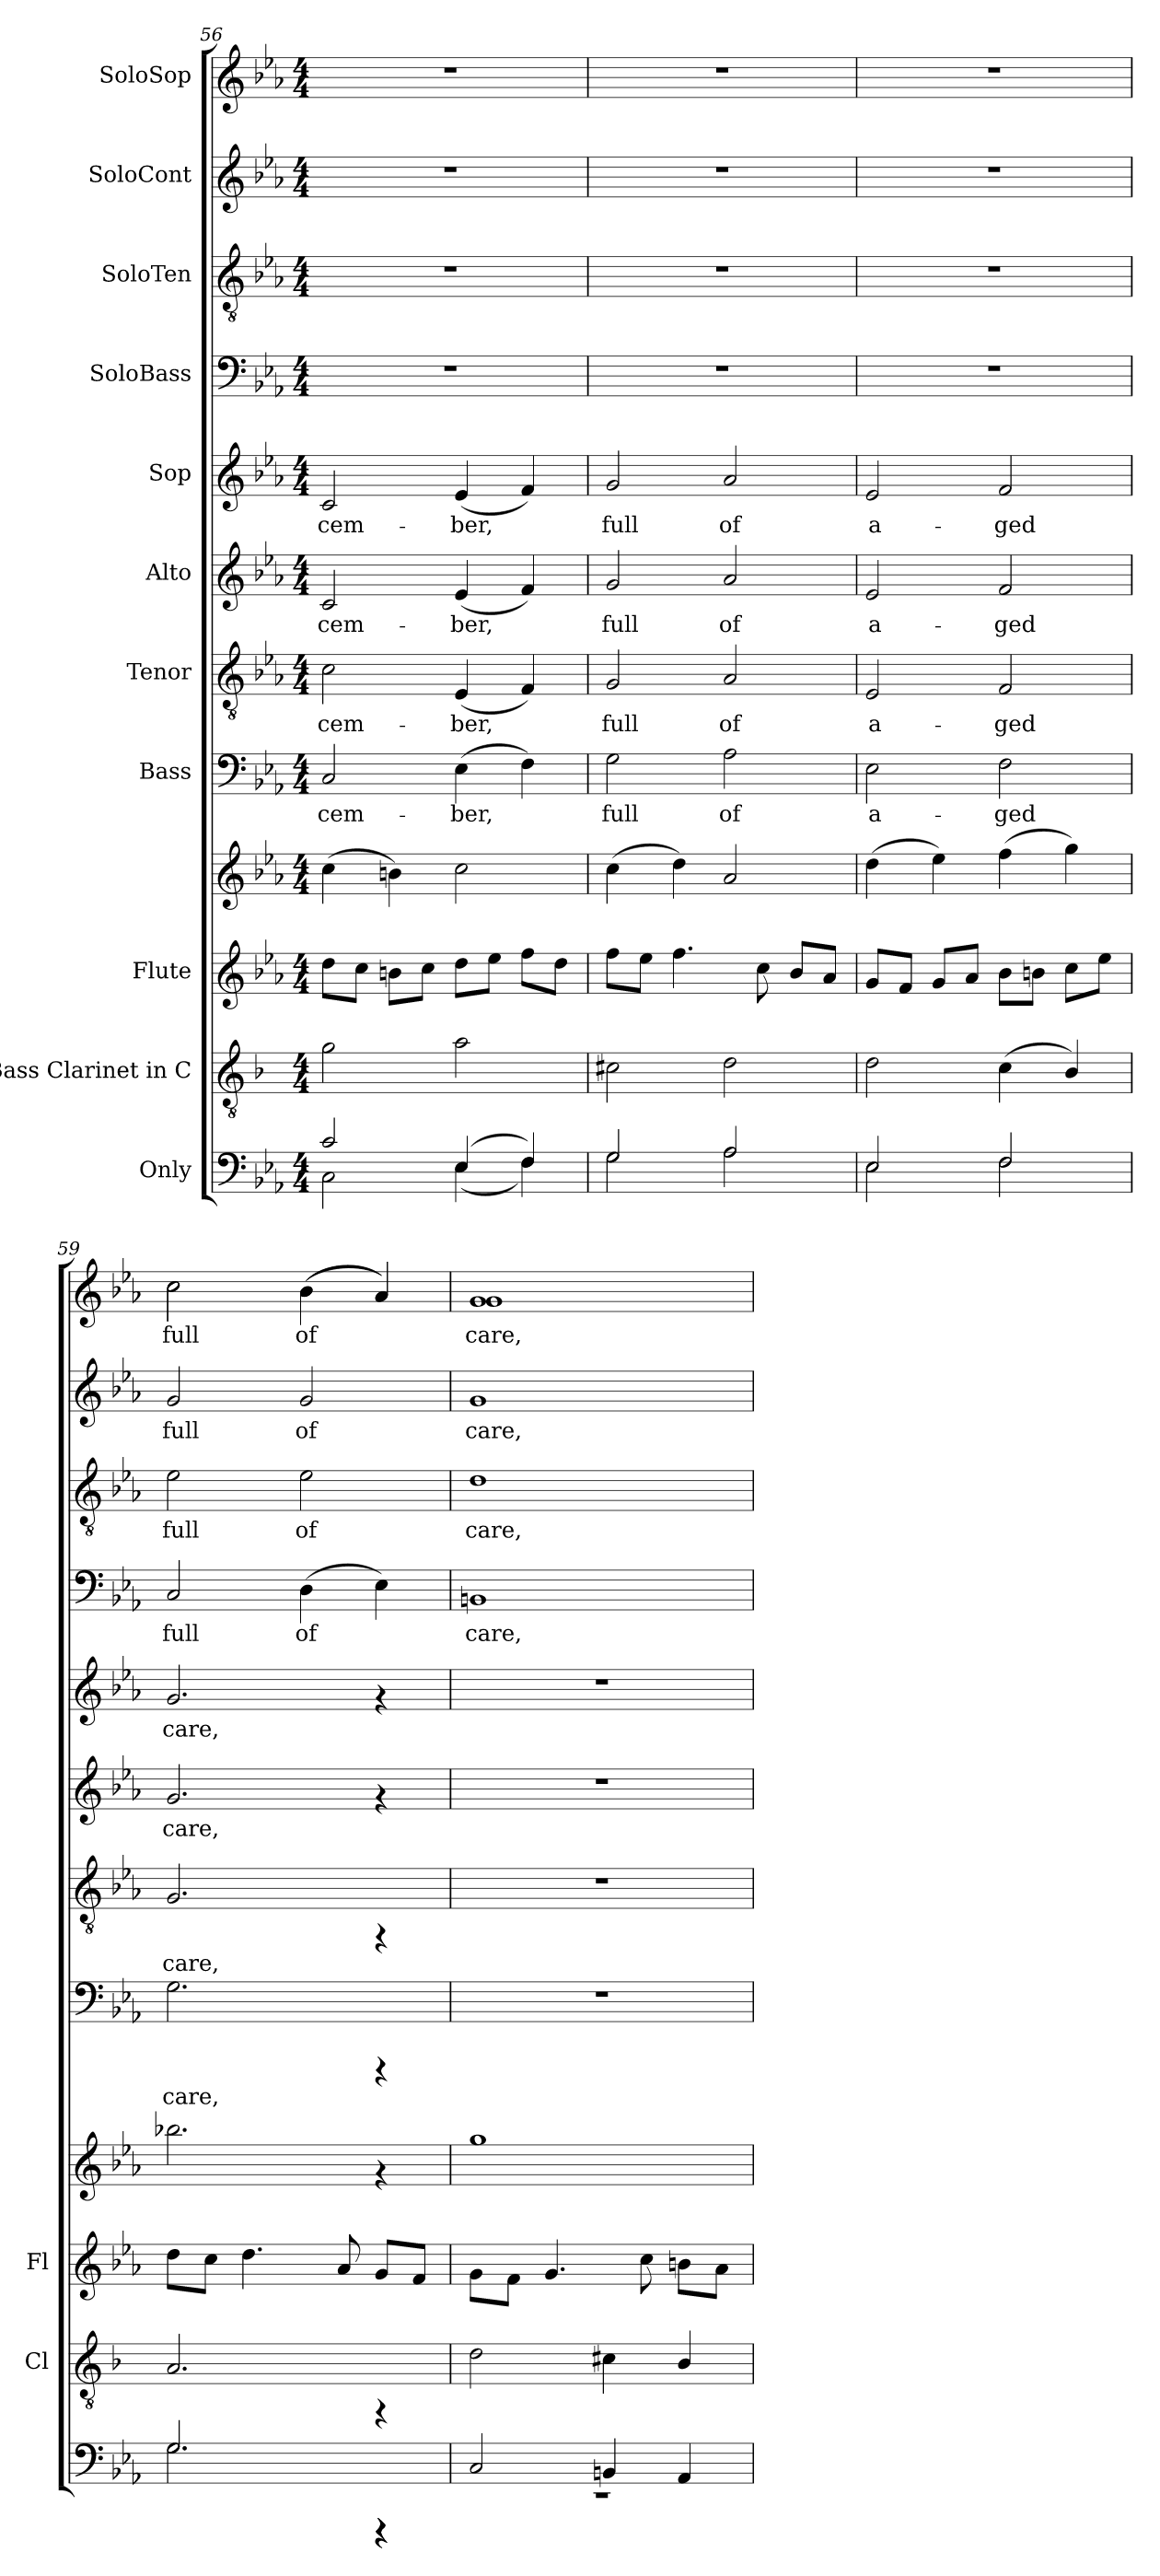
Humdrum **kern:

**kern	**kern	**kern	**kern	**kern	**text	**kern	**text	**kern	**text	**kern	**text	**kern	**text	**kern	**text	**kern	**text	**kern	**text
*part11	*part10	*part9	*part9	*part8	*part8	*part7	*part7	*part6	*part6	*part5	*part5	*part4	*part4	*part3	*part3	*part2	*part2	*part1	*part1
*staff12	*staff11	*staff10	*staff9	*staff8	*staff8	*staff7	*staff7	*staff6	*staff6	*staff5	*staff5	*staff4	*staff4	*staff3	*staff3	*staff2	*staff2	*staff1	*staff1
*I"Only	*I"Bass Clarinet in C	*I"Flute	*	*I"Bass	*	*I"Tenor	*	*I"Alto	*	*I"Sop	*	*I"SoloBass	*	*I"SoloTen	*	*I"SoloCont	*	*I"SoloSop	*
*	*I'Cl	*I'Fl	*	*	*	*	*	*	*	*	*	*	*	*	*	*	*	*	*
*clefF4	*clefGv2	*clefG2	*clefG2	*clefF4	*	*clefGv2	*	*clefG2	*	*clefG2	*	*clefF4	*	*clefGv2	*	*clefG2	*	*clefG2	*
*	*ITrd1c2	*	*	*	*	*	*	*	*	*	*	*	*	*	*	*	*	*	*
*k[b-e-a-]	*k[b-e-a-]	*k[b-e-a-]	*k[b-e-a-]	*k[b-e-a-]	*	*k[b-e-a-]	*	*k[b-e-a-]	*	*k[b-e-a-]	*	*k[b-e-a-]	*	*k[b-e-a-]	*	*k[b-e-a-]	*	*k[b-e-a-]	*
*E-:	*E-:	*E-:	*E-:	*E-:	*	*E-:	*	*E-:	*	*E-:	*	*E-:	*	*E-:	*	*E-:	*	*E-:	*
*M4/4	*M4/4	*M4/4	*M4/4	*M4/4	*	*M4/4	*	*M4/4	*	*M4/4	*	*M4/4	*	*M4/4	*	*M4/4	*	*M4/4	*
=56	=56	=56	=56	=56	=56	=56	=56	=56	=56	=56	=56	=56	=56	=56	=56	=56	=56	=56	=56
*^	*	*	*	*	*	*	*	*	*	*	*	*	*	*	*	*	*	*	*
!	!	!	!	!	!	!LO:LY:b	!	!LO:LY:b:cj	!	!LO:LY:b:cj	!	!LO:LY:b:cj	!	!	!	!	!	!	!	!
2c/	2C\	2f\	8dd\L	(>4cc\	2C/	-cem-	2c\	-cem-	2c/	-cem-	2c/	-cem-	1r	.	1r	.	1r	.	1r	.
.	.	.	8cc\J	.	.	.	.	.	.	.	.	.	.	.	.	.	.	.	.	.
.	.	.	8bn\L	4bn\)	.	.	.	.	.	.	.	.	.	.	.	.	.	.	.	.
.	.	.	8cc\J	.	.	.	.	.	.	.	.	.	.	.	.	.	.	.	.	.
!	!	!	!	!	!	!LO:LY:b	!	!LO:LY:b:cj	!	!LO:LY:b:cj	!	!LO:LY:b:cj	!	!	!	!	!	!	!	!
(<4E-/	(>4E-\	2g\	8dd\L	2cc\	(>4E-\	-ber,	(<4E-/	-ber,	(<4e-/	-ber,	(<4e-/	-ber,	.	.	.	.	.	.	.	.
.	.	.	8ee-\J	.	.	.	.	.	.	.	.	.	.	.	.	.	.	.	.	.
!	!	!	!	!	!	!LO:LY:b	!	!LO:LY:b:cj	!	!LO:LY:b:cj	!	!LO:LY:b:cj	!	!	!	!	!	!	!	!
4F/)	4F\)	.	8ff\L	.	4F\)	.	4F/)	.	4f/)	.	4f/)	.	.	.	.	.	.	.	.	.
.	.	.	8dd\J	.	.	.	.	.	.	.	.	.	.	.	.	.	.	.	.	.
=57	=57	=57	=57	=57	=57	=57	=57	=57	=57	=57	=57	=57	=57	=57	=57	=57	=57	=57	=57	=57
!	!	!	!	!	!	!LO:LY:b	!	!LO:LY:b:cj	!	!LO:LY:b:cj	!	!LO:LY:b:cj	!	!	!	!	!	!	!	!
2G/	2G\	2Bn\	8ff\L	(>4cc\	2G\	full	2G/	full	2g/	full	2g/	full	1r	.	1r	.	1r	.	1r	.
.	.	.	8ee-\J	.	.	.	.	.	.	.	.	.	.	.	.	.	.	.	.	.
.	.	.	4.ff\	4dd\)	.	.	.	.	.	.	.	.	.	.	.	.	.	.	.	.
!	!	!	!	!	!	!LO:LY:b	!	!LO:LY:b:cj	!	!LO:LY:b:cj	!	!LO:LY:b:cj	!	!	!	!	!	!	!	!
2A-/	2A-\	2c\	.	2a-/	2A-\	of	2A-/	of	2a-/	of	2a-/	of	.	.	.	.	.	.	.	.
.	.	.	8cc\	.	.	.	.	.	.	.	.	.	.	.	.	.	.	.	.	.
.	.	.	8b-/L	.	.	.	.	.	.	.	.	.	.	.	.	.	.	.	.	.
.	.	.	8a-/J	.	.	.	.	.	.	.	.	.	.	.	.	.	.	.	.	.
!!LO:PB:g=z
=58	=58	=58	=58	=58	=58	=58	=58	=58	=58	=58	=58	=58	=58	=58	=58	=58	=58	=58	=58	=58
!	!	!	!	!	!	!LO:LY:b	!	!LO:LY:b:cj	!	!LO:LY:b:cj	!	!LO:LY:b:cj	!	!	!	!	!	!	!	!
2E-/	2E-\	2c\	8g/L	(>4dd\	2E-\	a-	2E-/	a-	2e-/	a-	2e-/	a-	1r	.	1r	.	1r	.	1r	.
.	.	.	8f/J	.	.	.	.	.	.	.	.	.	.	.	.	.	.	.	.	.
.	.	.	8g/L	4ee-\)	.	.	.	.	.	.	.	.	.	.	.	.	.	.	.	.
.	.	.	8a-/J	.	.	.	.	.	.	.	.	.	.	.	.	.	.	.	.	.
!	!	!	!	!	!	!LO:LY:b	!	!LO:LY:b:cj	!	!LO:LY:b:cj	!	!LO:LY:b:cj	!	!	!	!	!	!	!	!
2F/	2F\	(>4B-\	8b-\L	(>4ff\	2F\	-ged	2F/	-ged	2f/	-ged	2f/	-ged	.	.	.	.	.	.	.	.
.	.	.	8bn\J	.	.	.	.	.	.	.	.	.	.	.	.	.	.	.	.	.
.	.	4A-/)	8cc\L	4gg\)	.	.	.	.	.	.	.	.	.	.	.	.	.	.	.	.
.	.	.	8ee-\J	.	.	.	.	.	.	.	.	.	.	.	.	.	.	.	.	.
=59	=59	=59	=59	=59	=59	=59	=59	=59	=59	=59	=59	=59	=59	=59	=59	=59	=59	=59	=59	=59
!	!	!	!	!	!	!LO:LY:b	!	!LO:LY:b:cj	!	!LO:LY:b:cj	!	!LO:LY:b:cj	!	!LO:LY:b:cj	!	!LO:LY:b:cj	!	!LO:LY:b:cj	!	!LO:LY:b:cj
*	*	*	*	*	*	*	*	*	*	*	*	*	*	*	*	*	*	*	*^	*
2.G/	2.G\	2.G/	8dd\L	2.bb-X\	2.G\	care,	2.G/	care,	2.g/	care,	2.g/	care,	2C/	full	2e-\	full	2g/	full	2cc\	2cc\	full
.	.	.	8cc\J	.	.	.	.	.	.	.	.	.	.	.	.	.	.	.	.	.	.
.	.	.	4.dd\	.	.	.	.	.	.	.	.	.	.	.	.	.	.	.	.	.	.
!	!	!	!	!	!	!	!	!	!	!	!	!	!	!LO:LY:b:cj	!	!LO:LY:b:cj	!	!LO:LY:b:cj	!	!	!LO:LY:b:cj
.	.	.	.	.	.	.	.	.	.	.	.	.	(>4D\	of	2e-\	of	2g/	of	(>4b-\	(>4b-\	of
.	.	.	8a-/	.	.	.	.	.	.	.	.	.	.	.	.	.	.	.	.	.	.
!	!	!	!	!	!	!	!	!	!	!	!	!	!	!LO:LY:b:cj	!	!	!	!	!	!	!LO:LY:b:cj
4rCCC	4rCCC	4rFF	8g/L	4rf	4rCCC	.	4rFF	.	4rf	.	4rf	.	4E-\)	.	.	.	.	.	4a-/)	4a-/)	.
.	.	.	8f/J	.	.	.	.	.	.	.	.	.	.	.	.	.	.	.	.	.	.
=60	=60	=60	=60	=60	=60	=60	=60	=60	=60	=60	=60	=60	=60	=60	=60	=60	=60	=60	=60	=60	=60
!	!	!	!	!	!	!	!	!	!	!	!	!	!	!LO:LY:b:cj	!	!LO:LY:b:cj	!	!LO:LY:b:cj	!	!	!LO:LY:b:cj
2C/	1r	2c\	8g\L	1gg	1r	.	1r	.	1r	.	1r	.	1BBn	care,	1d	care,	1g	care,	1g	1g	care,
.	.	.	8f\J	.	.	.	.	.	.	.	.	.	.	.	.	.	.	.	.	.	.
.	.	.	4.g/	.	.	.	.	.	.	.	.	.	.	.	.	.	.	.	.	.	.
4BBn/	.	4Bn\	.	.	.	.	.	.	.	.	.	.	.	.	.	.	.	.	.	.	.
.	.	.	8cc\	.	.	.	.	.	.	.	.	.	.	.	.	.	.	.	.	.	.
4AA-/	.	4A-/	8bn\L	.	.	.	.	.	.	.	.	.	.	.	.	.	.	.	.	.	.
.	.	.	8a-\J	.	.	.	.	.	.	.	.	.	.	.	.	.	.	.	.	.	.
*v	*v	*	*	*	*	*	*	*	*	*	*	*	*	*	*	*	*	*	*v	*v	*
=	=	=	=	=	=	=	=	=	=	=	=	=	=	=	=	=	=	=	=
*-	*-	*-	*-	*-	*-	*-	*-	*-	*-	*-	*-	*-	*-	*-	*-	*-	*-	*-	*-
